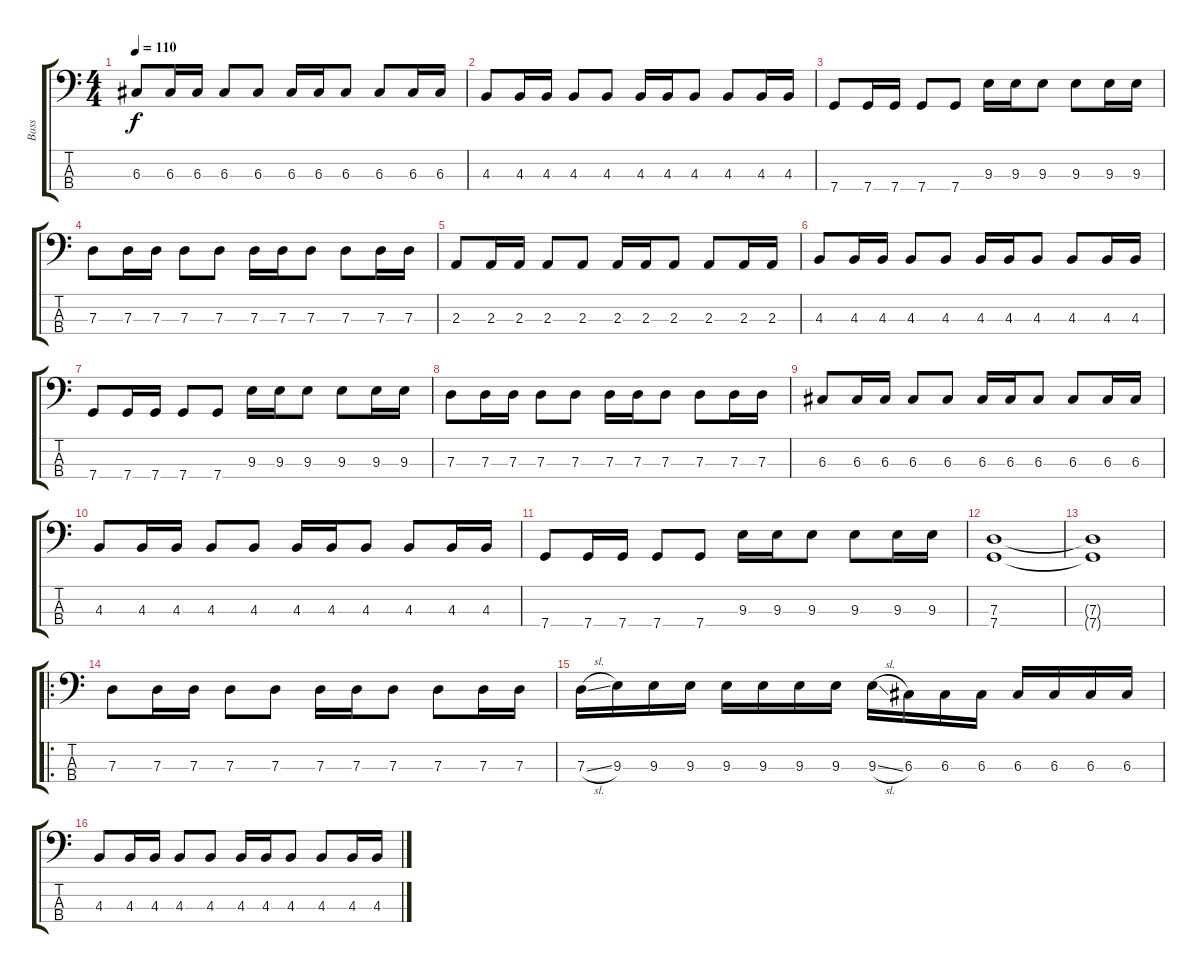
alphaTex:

\track ("Bass" "Bass") {instrument electricbasspick}
\staff {score tabs}
\tuning (F2 C2 G1 C1) {hide}
\ts (4 4)
\tempo 110
\clef f4
\ks c
6.3.8{dy f} 6.3.16 6.3.16 6.3.8 6.3.8 6.3.16 6.3.16 6.3.8 6.3.8 6.3.16 6.3.16 |
4.3.8 4.3.16 4.3.16 4.3.8 4.3.8 4.3.16 4.3.16 4.3.8 4.3.8 4.3.16 4.3.16 |
7.4.8 7.4.16 7.4.16 7.4.8 7.4.8 9.3.16 9.3.16 9.3.8 9.3.8 9.3.16 9.3.16 |
7.3.8 7.3.16 7.3.16 7.3.8 7.3.8 7.3.16 7.3.16 7.3.8 7.3.8 7.3.16 7.3.16 |
2.3.8 2.3.16 2.3.16 2.3.8 2.3.8 2.3.16 2.3.16 2.3.8 2.3.8 2.3.16 2.3.16 |
4.3.8 4.3.16 4.3.16 4.3.8 4.3.8 4.3.16 4.3.16 4.3.8 4.3.8 4.3.16 4.3.16 |
7.4.8 7.4.16 7.4.16 7.4.8 7.4.8 9.3.16 9.3.16 9.3.8 9.3.8 9.3.16 9.3.16 |
7.3.8 7.3.16 7.3.16 7.3.8 7.3.8 7.3.16 7.3.16 7.3.8 7.3.8 7.3.16 7.3.16 |
6.3.8 6.3.16 6.3.16 6.3.8 6.3.8 6.3.16 6.3.16 6.3.8 6.3.8 6.3.16 6.3.16 |
4.3.8 4.3.16 4.3.16 4.3.8 4.3.8 4.3.16 4.3.16 4.3.8 4.3.8 4.3.16 4.3.16 |
7.4.8 7.4.16 7.4.16 7.4.8 7.4.8 9.3.16 9.3.16 9.3.8 9.3.8 9.3.16 9.3.16 |
(7.3 7.4).1 |
(7.3{t} 7.4{t}).1 |
\ro
7.3.8 7.3.16 7.3.16 7.3.8 7.3.8 7.3.16 7.3.16 7.3.8 7.3.8 7.3.16 7.3.16 |
7.3{sl}.16 9.3.16 9.3.16 9.3.16 9.3.16 9.3.16 9.3.16 9.3.16 9.3{sl}.16 6.3.16 6.3.16 6.3.16 6.3.16 6.3.16 6.3.16 6.3.16 |
4.3.8 4.3.16 4.3.16 4.3.8 4.3.8 4.3.16 4.3.16 4.3.8 4.3.8 4.3.16 4.3.16
